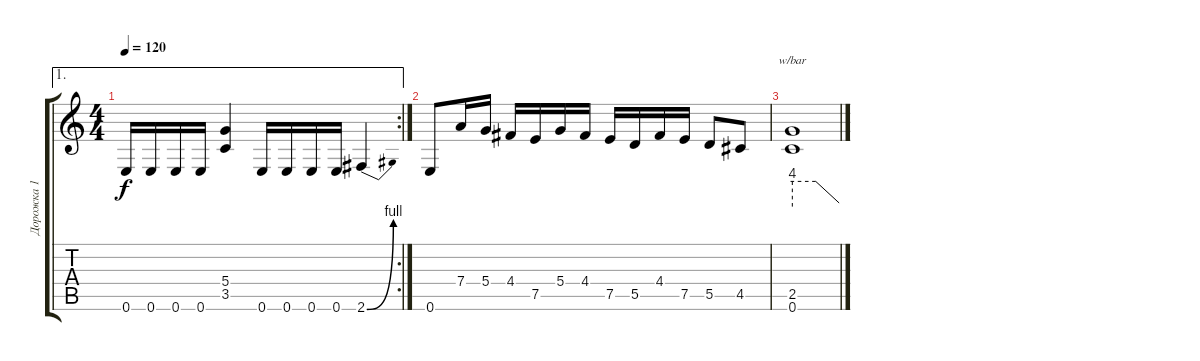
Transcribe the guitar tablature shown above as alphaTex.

\track ("Дорожка 1" "Дорожка 1") {instrument distortionguitar}
\staff {score tabs}
\tuning (E4 B3 G3 D3 A2 E2) {hide}
\ae 1
\rc 2
\ts (4 4)
\tempo 120
\clef g2
\ks c
0.6.16{dy f} 0.6.16 0.6.16 0.6.16 (5.4 3.5).4 0.6.16 0.6.16 0.6.16 0.6.16 2.6{be (bend 0 0 60 4)}.4 |
0.6.8 7.4.16 5.4.16 4.4.16 7.5.16 5.4.16 4.4.16 7.5.16 5.5.16 4.4.16 7.5.16 5.5.8 4.5.8 |
(2.5 0.6).1{tbe (custom default 0 16 30 16 60 0)}
